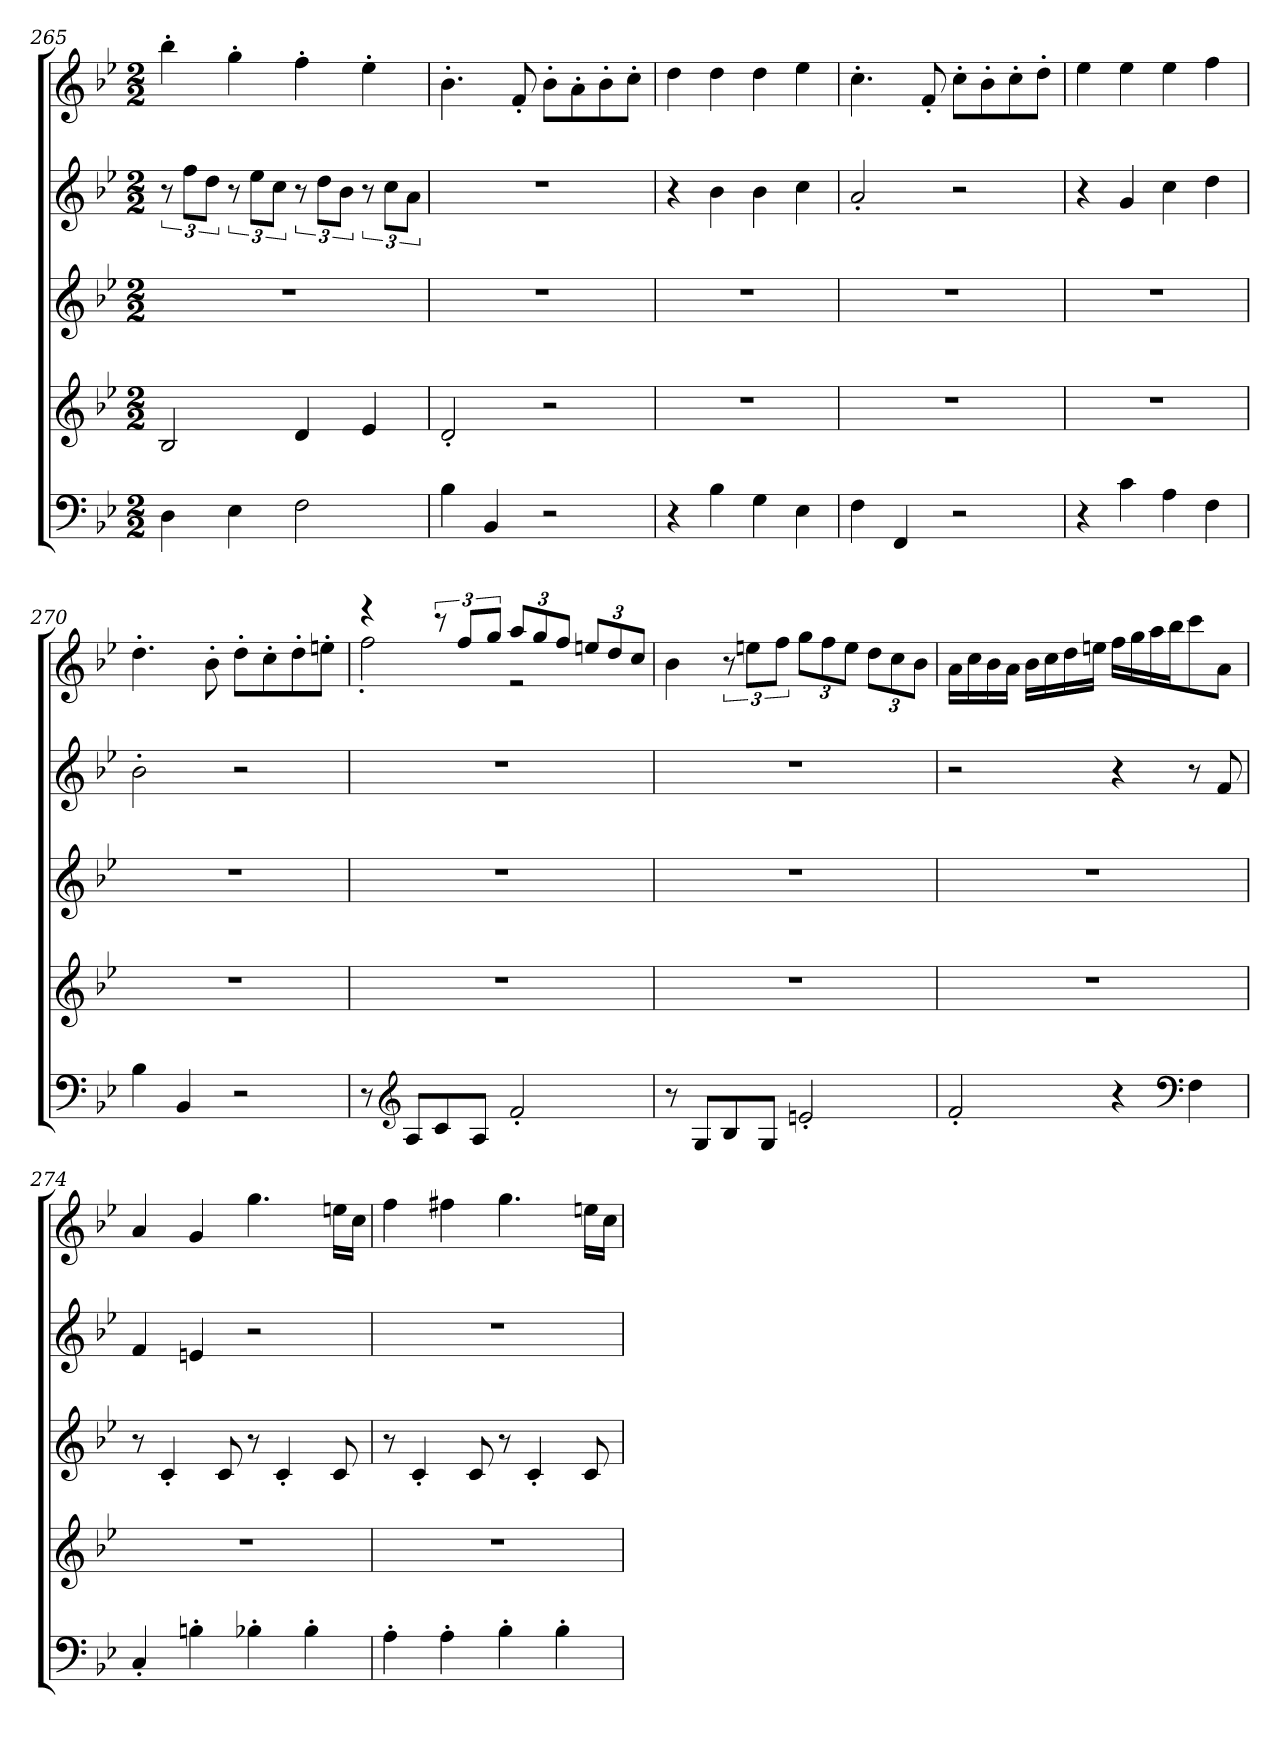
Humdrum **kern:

**kern	**kern	**kern	**kern	**kern
*part5	*part4	*part3	*part2	*part1
*staff5	*staff4	*staff3	*staff2	*staff1
*clefF4	*clefG2	*clefG2	*clefG2	*clefG2
*k[b-e-]	*k[b-e-]	*k[b-e-]	*k[b-e-]	*k[b-e-]
*M2/2	*M2/2	*M2/2	*M2/2	*M2/2
=265	=265	=265	=265	=265
4D\	2B-/	1r	12r	4bb-'\
.	.	.	12ff\L	.
.	.	.	12dd\J	.
4E-\	.	.	12r	4gg'\
.	.	.	12ee-\L	.
.	.	.	12cc\J	.
2F\	4d/	.	12r	4ff'\
.	.	.	12dd\L	.
.	.	.	12b-\J	.
.	4e-/	.	12r	4ee-'\
.	.	.	12cc\L	.
.	.	.	12a\J	.
!!LO:LB:g=z
=266	=266	=266	=266	=266
4B-\	2d'/	1r	1r	4.b-'\
4BB-/	.	.	.	.
*	*	*	*	*MM167
.	.	.	.	8f'/
2r	2r	.	.	8b-'\L
.	.	.	.	8a'\
.	.	.	.	8b-'\
.	.	.	.	8cc'\J
=267	=267	=267	=267	=267
4r	1r	1r	4r	4dd\
4B-\	.	.	4b-\	4dd\
4G\	.	.	4b-\	4dd\
4E-\	.	.	4cc\	4ee-\
=268	=268	=268	=268	=268
4F\	1r	1r	2a'/	4.cc'\
4FF/	.	.	.	.
*	*	*	*	*MM167
.	.	.	.	8f'/
2r	.	.	2r	8cc'\L
.	.	.	.	8b-'\
.	.	.	.	8cc'\
.	.	.	.	8dd'\J
=269	=269	=269	=269	=269
4r	1r	1r	4r	4ee-\
4c\	.	.	4g/	4ee-\
4A\	.	.	4cc\	4ee-\
4F\	.	.	4dd\	4ff\
=270	=270	=270	=270	=270
4B-\	1r	1r	2b-'\	4.dd'\
4BB-/	.	.	.	.
*	*	*	*	*MM167
.	.	.	.	8b-'\
2r	.	.	2r	8dd'\L
.	.	.	.	8cc'\
.	.	.	.	8dd'\
.	.	.	.	8een'\J
!!LO:PB:g=z
=271	=271	=271	=271	=271
*	*	*	*	*MM167
*	*	*	*	*^
8r	1r	1r	1r	4r	2ff'\
*clefG2	*	*	*	*	*
8A/L	.	.	.	.	.
8c/	.	.	.	12r	.
.	.	.	.	12ff/L	.
8A/J	.	.	.	.	.
.	.	.	.	12gg/J	.
*	*	*	*	*Xbrackettup	*
2f'/	.	.	.	12aa/L	2r
.	.	.	.	12gg/	.
.	.	.	.	12ff/J	.
.	.	.	.	12een/L	.
.	.	.	.	12dd/	.
.	.	.	.	12cc/J	.
*	*	*	*	*v	*v
=272	=272	=272	=272	=272
8r	1r	1r	1r	4b-\
8G/L	.	.	.	.
*	*	*	*	*brackettup
8B-/	.	.	.	12r
.	.	.	.	12een\L
8G/J	.	.	.	.
.	.	.	.	12ff\J
*	*	*	*	*Xbrackettup
2en'/	.	.	.	12gg\L
.	.	.	.	12ff\
.	.	.	.	12ee\J
.	.	.	.	12dd\L
.	.	.	.	12cc\
.	.	.	.	12b-\J
=273	=273	=273	=273	=273
2f'/	1r	1r	2r	16a\LL
.	.	.	.	16cc\
.	.	.	.	16b-\
.	.	.	.	16a\JJ
.	.	.	.	16b-\LL
.	.	.	.	16cc\
.	.	.	.	16dd\
.	.	.	.	16een\JJ
4r	.	.	4r	16ff\LL
.	.	.	.	16gg\
.	.	.	.	16aa\
.	.	.	.	16bb-\J
*clefF4	*	*	*	*
4F\	.	.	8r	8ccc\
.	.	.	8f/	8a\J
!!LO:LB:g=z
=274	=274	=274	=274	=274
4C'/	1r	8r	4f/	4a/
.	.	4c'/	.	.
4Bn'\	.	.	4en/	4g/
.	.	8c/	.	.
*	*	*	*	*MM167
4B-X'\	.	8r	2r	4.gg\
.	.	4c'/	.	.
4B-'\	.	.	.	.
.	.	8c/	.	16een\LL
.	.	.	.	16cc\JJ
=275	=275	=275	=275	=275
4A'\	1r	8r	1r	4ff\
.	.	4c'/	.	.
4A'\	.	.	.	4ff#X\
.	.	8c/	.	.
4B-'\	.	8r	.	4.gg\
.	.	4c'/	.	.
4B-'\	.	.	.	.
.	.	8c/	.	16een\LL
.	.	.	.	16cc\JJ
=	=	=	=	=
*-	*-	*-	*-	*-
